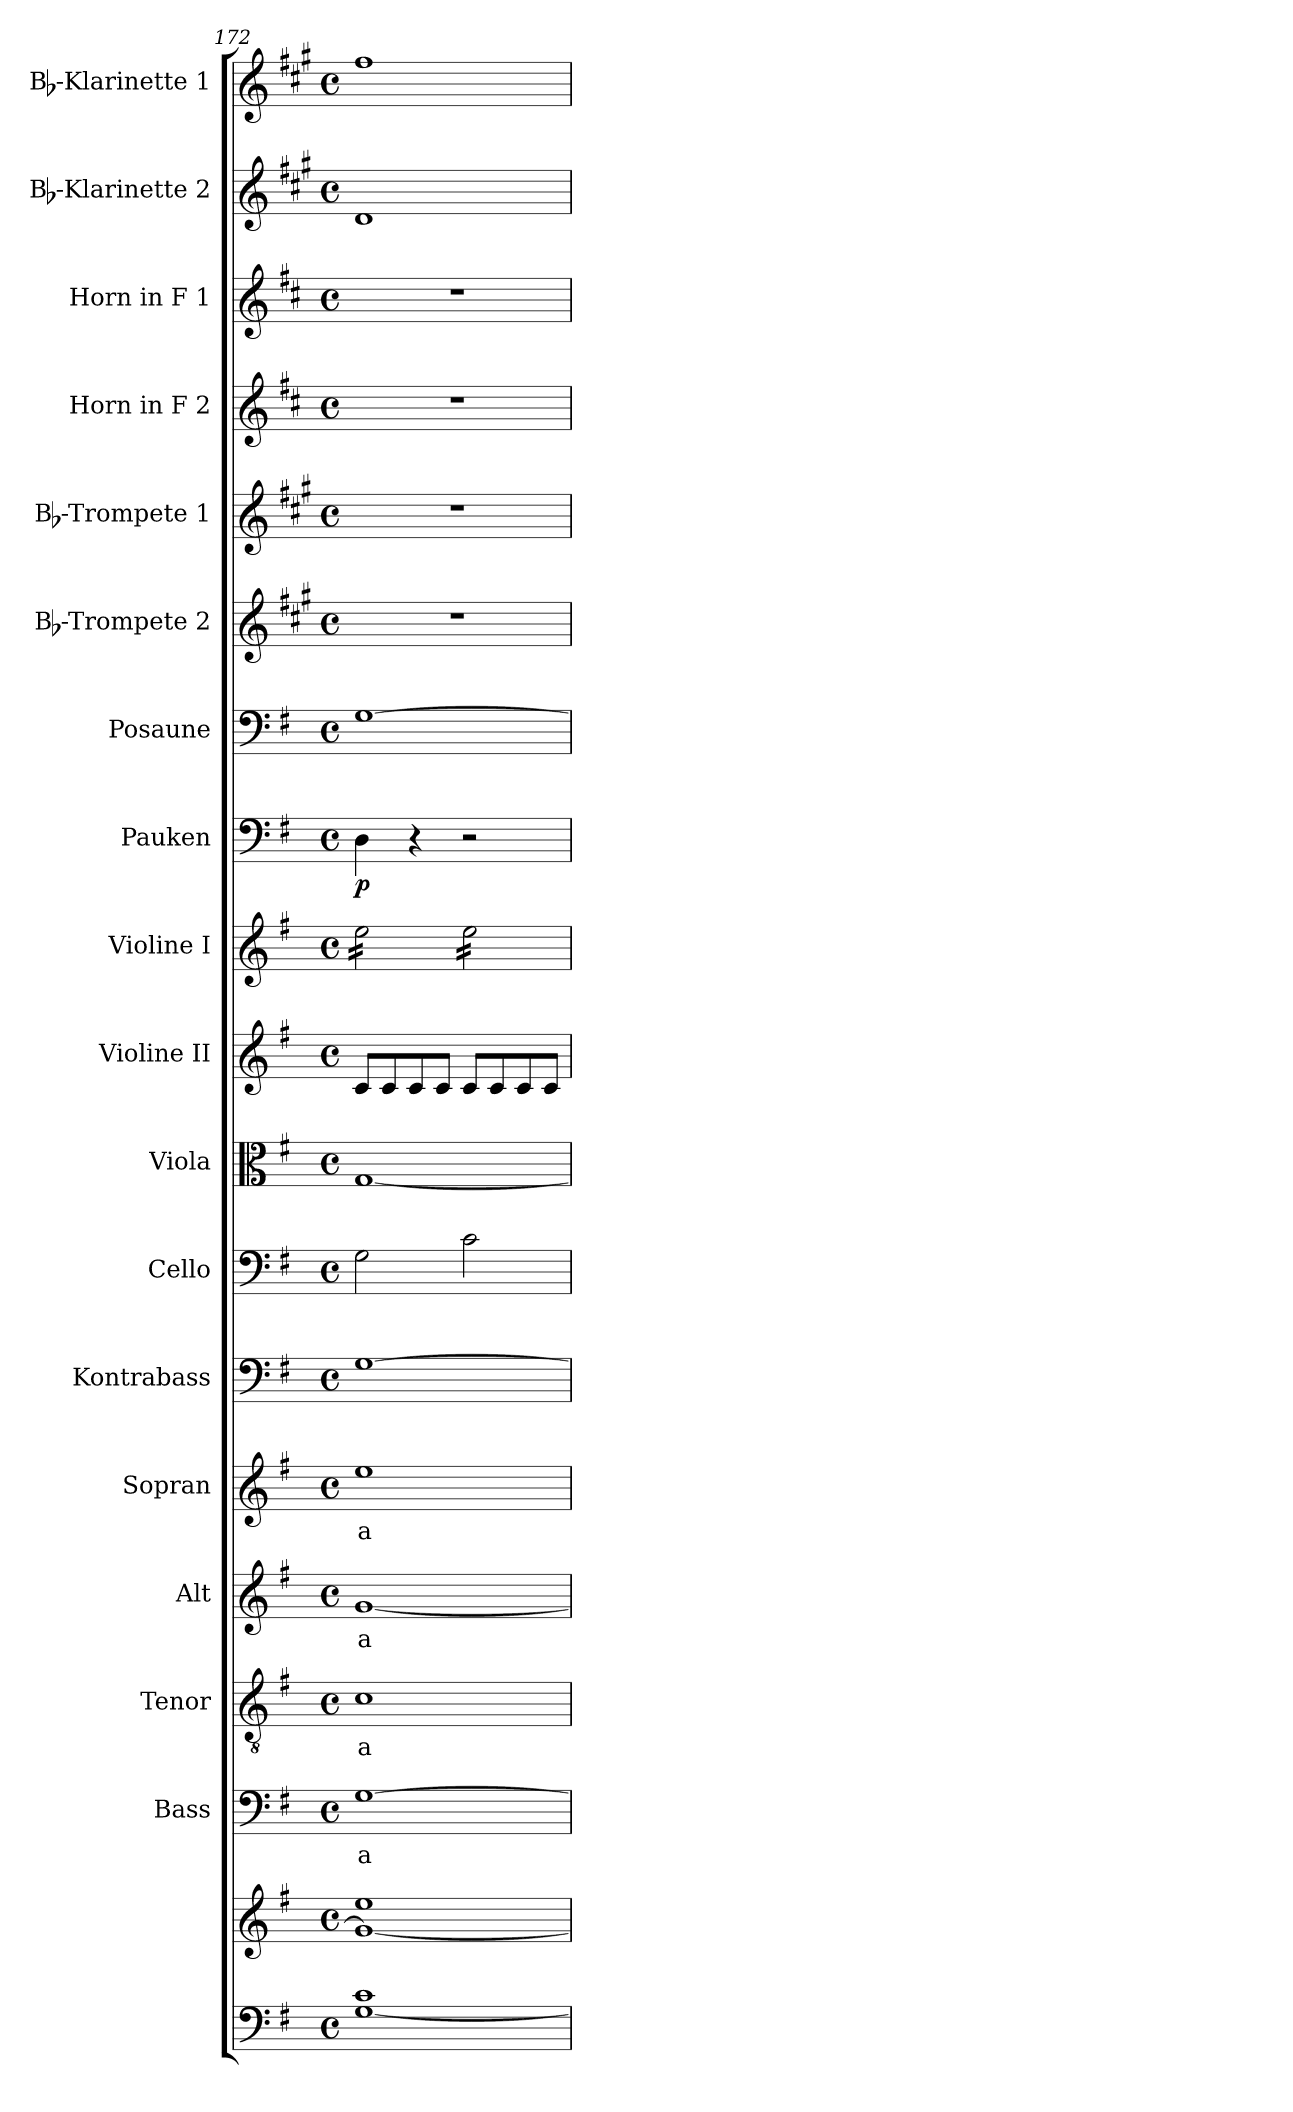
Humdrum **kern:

**kern	**kern	**kern	**text	**kern	**text	**kern	**text	**kern	**text	**kern	**kern	**kern	**kern	**kern	**kern	**dynam	**kern	**kern	**kern	**kern	**kern	**kern	**kern
*part18	*part18	*part17	*part17	*part16	*part16	*part15	*part15	*part14	*part14	*part13	*part12	*part11	*part10	*part9	*part8	*part8	*part7	*part6	*part5	*part4	*part3	*part2	*part1
*staff19	*staff18	*staff17	*staff17	*staff16	*staff16	*staff15	*staff15	*staff14	*staff14	*staff13	*staff12	*staff11	*staff10	*staff9	*staff8	*staff8	*staff7	*staff6	*staff5	*staff4	*staff3	*staff2	*staff1
*	*	*I"Bass	*	*I"Tenor	*	*I"Alt	*	*I"Sopran	*	*I"Kontrabass	*I"Cello	*I"Viola	*I"Violine II	*I"Violine I	*I"Pauken	*	*I"Posaune	*I"Bb-Trompete 2	*I"Bb-Trompete 1	*I"Horn in F 2	*I"Horn in F 1	*I"Bb-Klarinette 2	*I"Bb-Klarinette 1
*	*	*I'B.	*	*I'T.	*	*I'A.	*	*I'S.	*	*I'Kb.	*	*I'Vla.	*I'Vl. II	*I'Vl. I	*I'Pk.	*	*I'Pos.	*I'Bb Trp. 2	*I'Bb Trp. 1	*	*	*I'Bb Kl. 2	*I'Bb Kl. 1
*clefF4	*clefG2	*clefF4	*	*clefGv2	*	*clefG2	*	*clefG2	*	*clefF4	*clefF4	*clefC3	*clefG2	*clefG2	*clefF4	*	*clefF4	*clefG2	*clefG2	*clefG2	*clefG2	*clefG2	*clefG2
*	*	*	*	*	*	*	*	*	*	*ITrd7c12	*	*	*	*	*	*	*	*ITrd1c2	*ITrd1c2	*ITrd4c7	*ITrd4c7	*ITrd1c2	*ITrd1c2
*k[f#]	*k[f#]	*k[f#]	*	*k[f#]	*	*k[f#]	*	*k[f#]	*	*k[f#]	*k[f#]	*k[f#]	*k[f#]	*k[f#]	*k[f#]	*	*k[f#]	*k[f#]	*k[f#]	*k[f#]	*k[f#]	*k[f#]	*k[f#]
*G:	*G:	*G:	*	*G:	*	*G:	*	*G:	*	*G:	*G:	*G:	*G:	*G:	*G:	*	*G:	*G:	*G:	*G:	*G:	*G:	*G:
*M4/4	*M4/4	*M4/4	*	*M4/4	*	*M4/4	*	*M4/4	*	*M4/4	*M4/4	*M4/4	*M4/4	*M4/4	*M4/4	*	*M4/4	*M4/4	*M4/4	*M4/4	*M4/4	*M4/4	*M4/4
*met(c)	*met(c)	*met(c)	*	*met(c)	*	*met(c)	*	*met(c)	*	*met(c)	*met(c)	*met(c)	*met(c)	*met(c)	*met(c)	*	*met(c)	*met(c)	*met(c)	*met(c)	*met(c)	*met(c)	*met(c)
=172	=172	=172	=172	=172	=172	=172	=172	=172	=172	=172	=172	=172	=172	=172	=172	=172	=172	=172	=172	=172	=172	=172	=172
*^	*^	*	*	*	*	*	*	*	*	*	*	*	*	*	*	*	*	*	*	*	*	*	*
!	!	!	!	!	!LO:LY:b	!	!LO:LY:b	!	!LO:LY:b	!	!LO:LY:b	!	!	!	!	!	!	!LO:DY:b	!	!	!	!	!	!	!
*	*	*	*	*	*	*	*	*	*	*	*	*	*	*	*	*tremolo	*	*	*	*	*	*	*	*	*
1c	[<1G	1ee	1g_	[1G	a-	1c	a-	[1g	a-	1ee	a-	[1GG	2G\	[1G	8c/L	16ee\LL	4D\	p	[1G	1r	1r	1r	1r	1c	1ee
.	.	.	.	.	.	.	.	.	.	.	.	.	.	.	.	16ee\	.	.	.	.	.	.	.	.	.
.	.	.	.	.	.	.	.	.	.	.	.	.	.	.	8c/	16ee\	.	.	.	.	.	.	.	.	.
.	.	.	.	.	.	.	.	.	.	.	.	.	.	.	.	16ee\	.	.	.	.	.	.	.	.	.
.	.	.	.	.	.	.	.	.	.	.	.	.	.	.	8c/	16ee\	4r	.	.	.	.	.	.	.	.
.	.	.	.	.	.	.	.	.	.	.	.	.	.	.	.	16ee\	.	.	.	.	.	.	.	.	.
.	.	.	.	.	.	.	.	.	.	.	.	.	.	.	8c/J	16ee\	.	.	.	.	.	.	.	.	.
.	.	.	.	.	.	.	.	.	.	.	.	.	.	.	.	16ee\JJ	.	.	.	.	.	.	.	.	.
.	.	.	.	.	.	.	.	.	.	.	.	.	2c\	.	8c/L	16ee\LL	2r	.	.	.	.	.	.	.	.
.	.	.	.	.	.	.	.	.	.	.	.	.	.	.	.	16ee\	.	.	.	.	.	.	.	.	.
.	.	.	.	.	.	.	.	.	.	.	.	.	.	.	8c/	16ee\	.	.	.	.	.	.	.	.	.
.	.	.	.	.	.	.	.	.	.	.	.	.	.	.	.	16ee\	.	.	.	.	.	.	.	.	.
.	.	.	.	.	.	.	.	.	.	.	.	.	.	.	8c/	16ee\	.	.	.	.	.	.	.	.	.
.	.	.	.	.	.	.	.	.	.	.	.	.	.	.	.	16ee\	.	.	.	.	.	.	.	.	.
.	.	.	.	.	.	.	.	.	.	.	.	.	.	.	8c/J	16ee\	.	.	.	.	.	.	.	.	.
.	.	.	.	.	.	.	.	.	.	.	.	.	.	.	.	16ee\JJ	.	.	.	.	.	.	.	.	.
*	*	*	*	*	*	*	*	*	*	*	*	*	*	*	*	*Xtremolo	*	*	*	*	*	*	*	*	*
*v	*v	*	*	*	*	*	*	*	*	*	*	*	*	*	*	*	*	*	*	*	*	*	*	*	*
*	*v	*v	*	*	*	*	*	*	*	*	*	*	*	*	*	*	*	*	*	*	*	*	*	*
=	=	=	=	=	=	=	=	=	=	=	=	=	=	=	=	=	=	=	=	=	=	=	=
*-	*-	*-	*-	*-	*-	*-	*-	*-	*-	*-	*-	*-	*-	*-	*-	*-	*-	*-	*-	*-	*-	*-	*-
